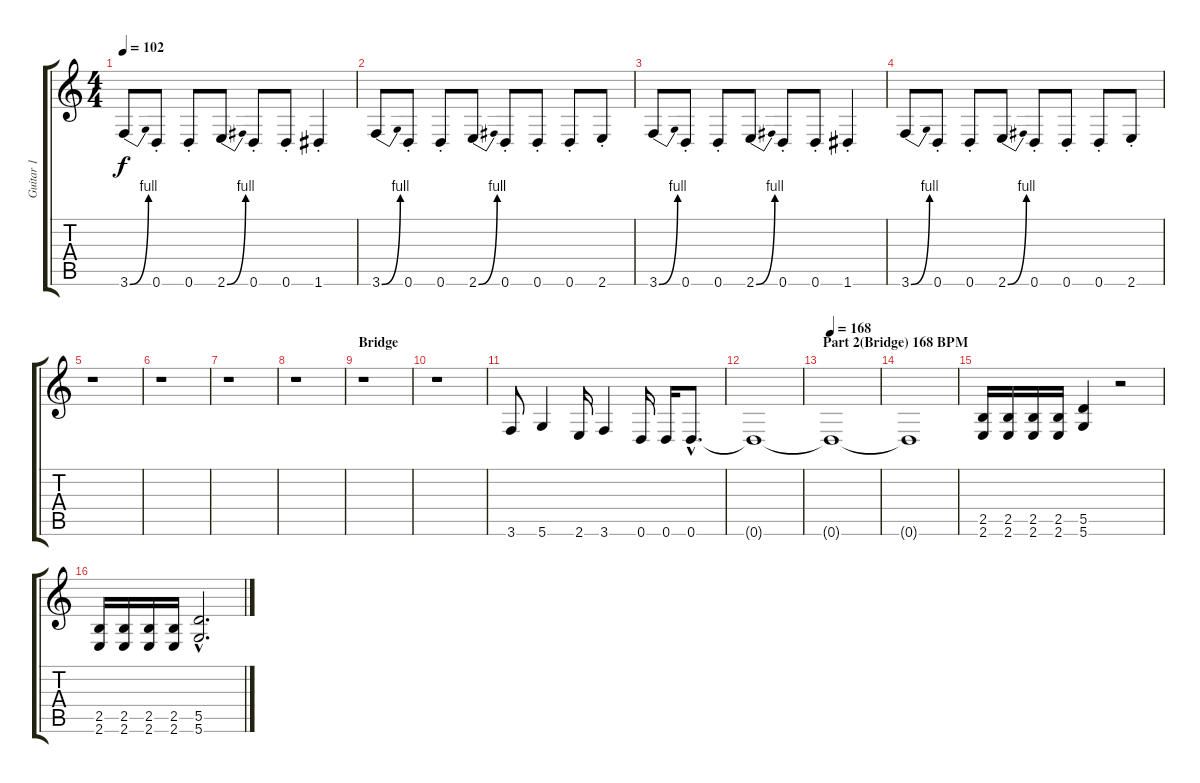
\track ("Guitar 1" "Guitar 1") {instrument overdrivenguitar}
\staff {score tabs}
\tuning (E4 B3 G3 D3 A2 D2) {hide}
\ts (4 4)
\tempo 102
\clef g2
\ks c
3.6{be (bend 0 0 60 4)}.8{dy f} 0.6{st}.8 0.6{st}.8 2.6{be (bend 0 0 60 4)}.8 0.6{st}.8 0.6{st}.8 1.6{st}.4 |
3.6{be (bend 0 0 60 4)}.8 0.6{st}.8 0.6{st}.8 2.6{be (bend 0 0 60 4)}.8 0.6{st}.8 0.6{st}.8 0.6{st}.8 2.6{st}.8 |
3.6{be (bend 0 0 60 4)}.8 0.6{st}.8 0.6{st}.8 2.6{be (bend 0 0 60 4)}.8 0.6{st}.8 0.6{st}.8 1.6{st}.4 |
3.6{be (bend 0 0 60 4)}.8 0.6{st}.8 0.6{st}.8 2.6{be (bend 0 0 60 4)}.8 0.6{st}.8 0.6{st}.8 0.6{st}.8 2.6{st}.8 |
r.1 |
r.1 |
r.1 |
r.1 |
\section ("" "Bridge")
r.1 |
r.1 |
3.6.8 5.6.4 2.6.16 3.6.4 0.6.16 0.6.16 0.6{hac}.8{d} |
0.6{t}.1 |
\section ("" "Part 2(Bridge) 168 BPM")
\tempo 168
0.6{t}.1 |
0.6{t}.1 |
(2.5 2.6).16 (2.5 2.6).16 (2.5 2.6).16 (2.5 2.6).16 (5.5 5.6).4 r.2 |
(2.5 2.6).16 (2.5 2.6).16 (2.5 2.6).16 (2.5 2.6).16 (5.5{hac} 5.6{hac}).2{d}
